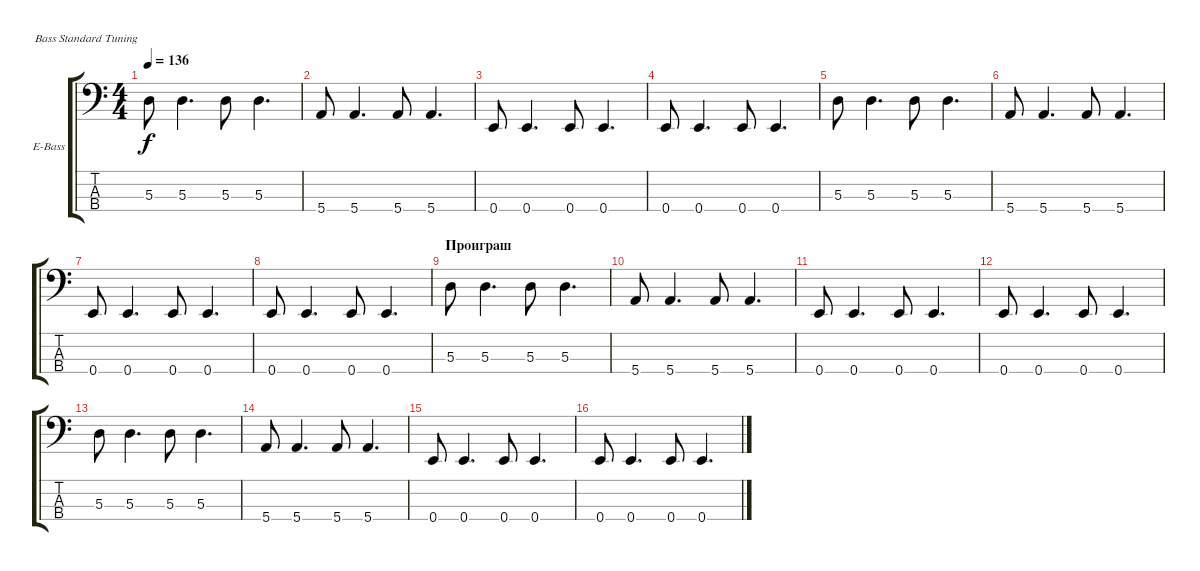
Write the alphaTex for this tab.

\defaultSystemsLayout 4
\bracketExtendMode groupsimilarinstruments
\firstSystemTrackNameOrientation horizontal
\otherSystemsTrackNameOrientation horizontal
\track ("А. Андреев" "E-Bass") {instrument electricbassfinger}
\staff {score tabs}
\tuning (G2 D2 A1 E1)
\ts (4 4)
\tempo 136
\clef f4
\ks c
5.3.8{dy f} 5.3.4{d} 5.3.8 5.3.4{d} |
5.4.8 5.4.4{d} 5.4.8 5.4.4{d} |
0.4.8 0.4.4{d} 0.4.8 0.4.4{d} |
0.4.8 0.4.4{d} 0.4.8 0.4.4{d} |
5.3.8 5.3.4{d} 5.3.8 5.3.4{d} |
5.4.8 5.4.4{d} 5.4.8 5.4.4{d} |
0.4.8 0.4.4{d} 0.4.8 0.4.4{d} |
0.4.8 0.4.4{d} 0.4.8 0.4.4{d} |
\section ("" "Проиграш")
5.3.8 5.3.4{d} 5.3.8 5.3.4{d} |
5.4.8 5.4.4{d} 5.4.8 5.4.4{d} |
0.4.8 0.4.4{d} 0.4.8 0.4.4{d} |
0.4.8 0.4.4{d} 0.4.8 0.4.4{d} |
5.3.8 5.3.4{d} 5.3.8 5.3.4{d} |
5.4.8 5.4.4{d} 5.4.8 5.4.4{d} |
0.4.8 0.4.4{d} 0.4.8 0.4.4{d} |
0.4.8 0.4.4{d} 0.4.8 0.4.4{d}
